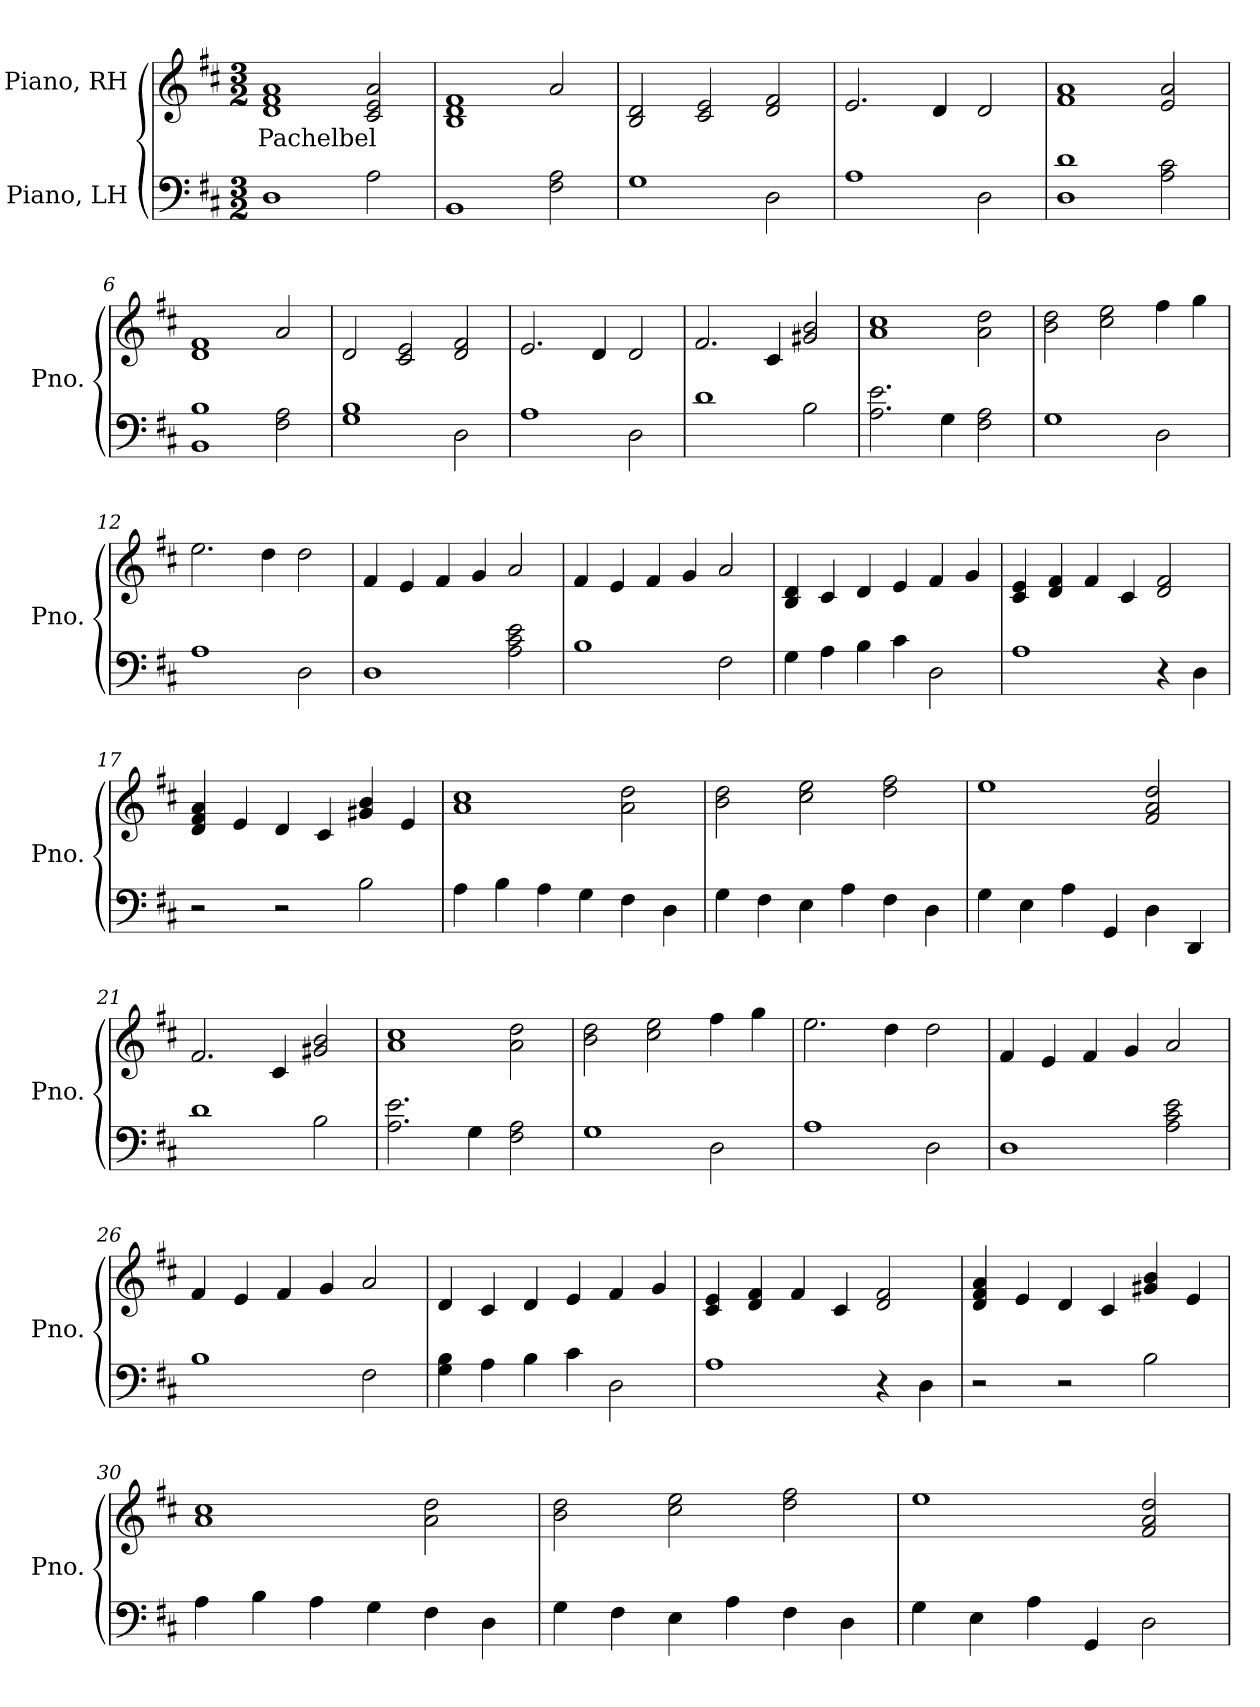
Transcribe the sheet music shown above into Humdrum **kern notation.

**kern	**kern	**text
*part2	*part1	*part1
*staff2	*staff1	*staff1
*I"Piano, LH	*I"Piano, RH	*
*I'Pno.	*I'Pno.	*
*clefF4	*clefG2	*
*k[f#c#]	*k[f#c#]	*
*M3/2	*M3/2	*
*MM100	*MM100	*
=1	=1	=1
!	!	!LO:LY:b
1D	1d 1f# 1a	Pachelbel
2A\	2c#/ 2e/ 2a/	.
=2	=2	=2
1BB	1B 1d 1f#	.
2F#\ 2A\	2a/	.
=3	=3	=3
1G	2B/ 2d/	.
.	2c#/ 2e/	.
2D\	2d/ 2f#/	.
=4	=4	=4
1A	2.e/	.
.	4d/	.
2D\	2d/	.
=5	=5	=5
1D 1d	1f# 1a	.
2A\ 2c#\	2e/ 2a/	.
=6	=6	=6
1BB 1B	1d 1f#	.
2F#\ 2A\	2a/	.
=7	=7	=7
1G 1B	2d/	.
.	2c#/ 2e/	.
2D\	2d/ 2f#/	.
=8	=8	=8
1A	2.e/	.
.	4d/	.
2D\	2d/	.
!!LO:LB:g=z
=9	=9	=9
1d	2.f#/	.
.	4c#/	.
2B\	2g#X/ 2b/	.
=10	=10	=10
2.A\ 2.e\	1a 1cc#	.
4G\	.	.
2F#\ 2A\	2a\ 2dd\	.
=11	=11	=11
1G	2b\ 2dd\	.
.	2cc#\ 2ee\	.
2D\	4ff#\	.
.	4gg\	.
=12	=12	=12
1A	2.ee\	.
.	4dd\	.
2D\	2dd\	.
=13	=13	=13
1D	4f#/	.
.	4e/	.
.	4f#/	.
.	4g/	.
2A\ 2c#\ 2e\	2a/	.
=14	=14	=14
1B	4f#/	.
.	4e/	.
.	4f#/	.
.	4g/	.
2F#\	2a/	.
=15	=15	=15
4G\	4B/ 4d/	.
4A\	4c#/	.
4B\	4d/	.
4c#\	4e/	.
2D\	4f#/	.
.	4g/	.
!!LO:LB:g=z
=16	=16	=16
1A	4c#/ 4e/	.
.	4d/ 4f#/	.
.	4f#/	.
.	4c#/	.
4r	2d/ 2f#/	.
4D\	.	.
=17	=17	=17
2r	4d/ 4f#/ 4a/	.
.	4e/	.
2r	4d/	.
.	4c#/	.
2B\	4g#X/ 4b/	.
.	4e/	.
=18	=18	=18
4A\	1a 1cc#	.
4B\	.	.
4A\	.	.
4G\	.	.
4F#\	2a\ 2dd\	.
4D\	.	.
=19	=19	=19
4G\	2b\ 2dd\	.
4F#\	.	.
4E\	2cc#\ 2ee\	.
4A\	.	.
4F#\	2dd\ 2ff#\	.
4D\	.	.
=20	=20	=20
4G\	1ee	.
4E\	.	.
4A\	.	.
4GG/	.	.
4D\	2f#/ 2a/ 2dd/	.
4DD/	.	.
=21	=21	=21
1d	2.f#/	.
.	4c#/	.
2B\	2g#X/ 2b/	.
!!LO:LB:g=z
=22	=22	=22
2.A\ 2.e\	1a 1cc#	.
4G\	.	.
2F#\ 2A\	2a\ 2dd\	.
=23	=23	=23
1G	2b\ 2dd\	.
.	2cc#\ 2ee\	.
2D\	4ff#\	.
.	4gg\	.
=24	=24	=24
1A	2.ee\	.
.	4dd\	.
2D\	2dd\	.
=25	=25	=25
1D	4f#/	.
.	4e/	.
.	4f#/	.
.	4g/	.
2A\ 2c#\ 2e\	2a/	.
=26	=26	=26
1B	4f#/	.
.	4e/	.
.	4f#/	.
.	4g/	.
2F#\	2a/	.
=27	=27	=27
4G\ 4B\	4d/	.
4A\	4c#/	.
4B\	4d/	.
4c#\	4e/	.
2D\	4f#/	.
.	4g/	.
=28	=28	=28
1A	4c#/ 4e/	.
.	4d/ 4f#/	.
.	4f#/	.
.	4c#/	.
4r	2d/ 2f#/	.
4D\	.	.
!!LO:LB:g=z
=29	=29	=29
2r	4d/ 4f#/ 4a/	.
.	4e/	.
2r	4d/	.
.	4c#/	.
2B\	4g#X/ 4b/	.
.	4e/	.
=30	=30	=30
4A\	1a 1cc#	.
4B\	.	.
4A\	.	.
4G\	.	.
4F#\	2a\ 2dd\	.
4D\	.	.
=31	=31	=31
4G\	2b\ 2dd\	.
4F#\	.	.
4E\	2cc#\ 2ee\	.
4A\	.	.
4F#\	2dd\ 2ff#\	.
4D\	.	.
=32	=32	=32
4G\	1ee	.
4E\	.	.
4A\	.	.
4GG/	.	.
2D\	2f#/ 2a/ 2dd/	.
=	=	=
*-	*-	*-
